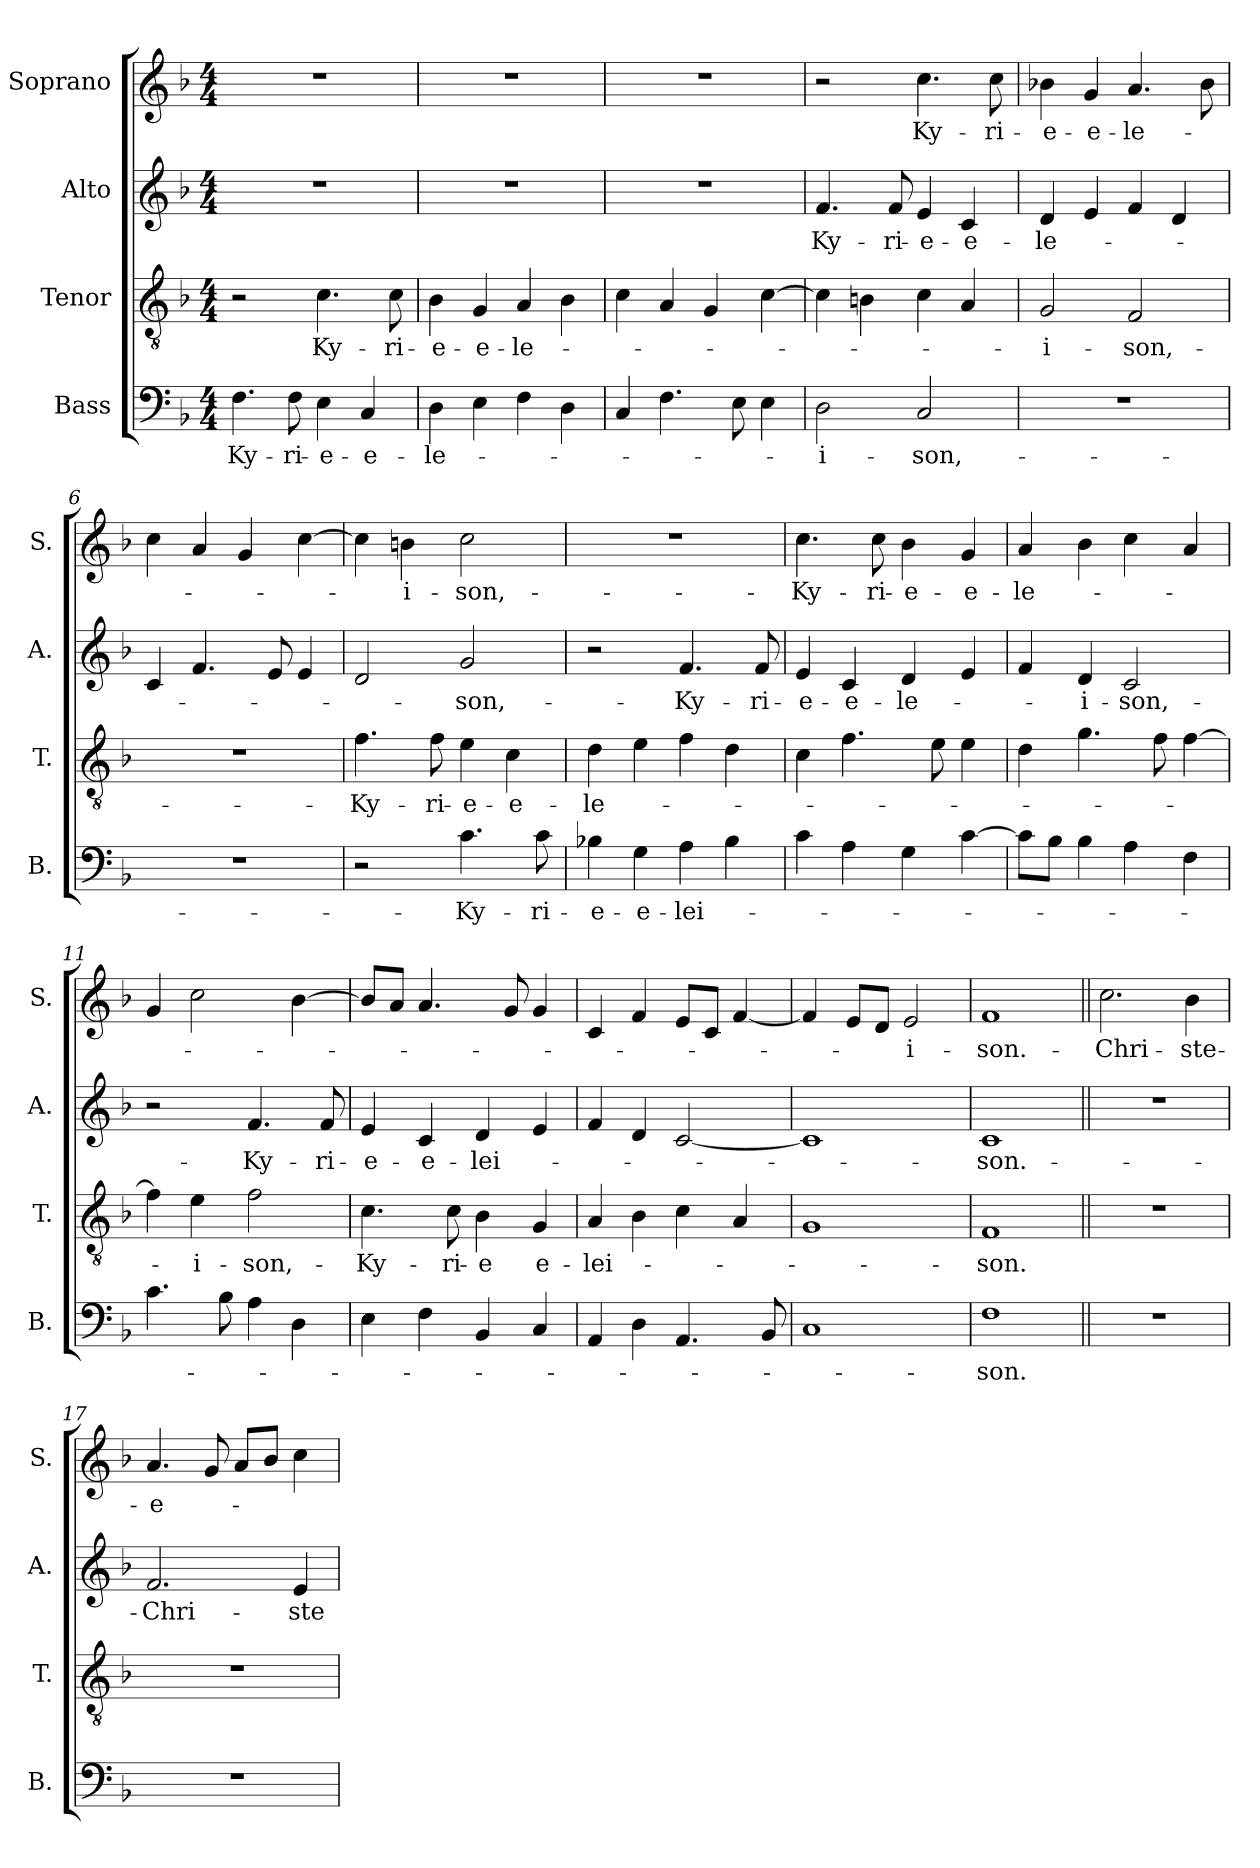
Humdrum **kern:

**kern	**text	**kern	**text	**kern	**text	**kern	**text
*part4	*part4	*part3	*part3	*part2	*part2	*part1	*part1
*staff4	*staff4	*staff3	*staff3	*staff2	*staff2	*staff1	*staff1
*I"Bass	*	*I"Tenor	*	*I"Alto	*	*I"Soprano	*
*I'B.	*	*I'T.	*	*I'A.	*	*I'S.	*
*clefF4	*	*clefGv2	*	*clefG2	*	*clefG2	*
*	*	*ITrd7c12	*	*	*	*	*
*k[b-]	*	*k[b-]	*	*k[b-]	*	*k[b-]	*
*F:	*	*F:	*	*F:	*	*F:	*
*M4/4	*	*M4/4	*	*M4/4	*	*M4/4	*
*MM80	*	*MM80	*	*MM80	*	*MM80	*
=1	=1	=1	=1	=1	=1	=1	=1
!	!LO:LY:b	!	!	!	!	!	!
4.F\	Ky-	2r	.	1r	.	1r	.
!	!LO:LY:b	!	!	!	!	!	!
8F\	-ri-	.	.	.	.	.	.
!	!LO:LY:b	!	!LO:LY:b	!	!	!	!
4E\	-e-	4.C\	Ky-	.	.	.	.
!	!LO:LY:b	!	!	!	!	!	!
4C/	-e-	.	.	.	.	.	.
!	!	!	!LO:LY:b	!	!	!	!
.	.	8C\	-ri-	.	.	.	.
=2	=2	=2	=2	=2	=2	=2	=2
!	!LO:LY:b	!	!LO:LY:b	!	!	!	!
4D\	-le-	4BB-\	-e-	1r	.	1r	.
!	!	!	!LO:LY:b	!	!	!	!
4E\	.	4GG/	-e-	.	.	.	.
!	!	!	!LO:LY:b	!	!	!	!
4F\	.	4AA/	-le-	.	.	.	.
4D\	.	4BB-\	.	.	.	.	.
=3	=3	=3	=3	=3	=3	=3	=3
4C/	.	4C\	.	1r	.	1r	.
4.F\	.	4AA/	.	.	.	.	.
.	.	4GG/	.	.	.	.	.
8E\	.	.	.	.	.	.	.
4E\	.	[4C\	.	.	.	.	.
=4	=4	=4	=4	=4	=4	=4	=4
!	!LO:LY:b	!	!	!	!LO:LY:b	!	!
2D\	-i-	4C\]	.	4.f/	Ky-	2r	.
.	.	4BBn\	.	.	.	.	.
!	!	!	!	!	!LO:LY:b	!	!
.	.	.	.	8f/	-ri-	.	.
!	!LO:LY:b	!	!	!	!LO:LY:b	!	!LO:LY:b
2C/	-son,-	4C\	.	4e/	-e-	4.cc\	Ky-
!	!	!	!	!	!LO:LY:b	!	!
.	.	4AA/	.	4c/	-e-	.	.
!	!	!	!	!	!	!	!LO:LY:b
.	.	.	.	.	.	8cc\	-ri-
=5	=5	=5	=5	=5	=5	=5	=5
!	!	!	!LO:LY:b	!	!LO:LY:b	!	!LO:LY:b
1r	.	2GG/	-i-	4d/	-le-	4b-X\	-e-
!	!	!	!	!	!	!	!LO:LY:b
.	.	.	.	4e/	.	4g/	-e-
!	!	!	!LO:LY:b	!	!	!	!LO:LY:b
.	.	2FF/	-son,-	4f/	.	4.a/	-le-
.	.	.	.	4d/	.	.	.
.	.	.	.	.	.	8b-\	.
!!LO:LB:g=z
=6	=6	=6	=6	=6	=6	=6	=6
1r	.	1r	.	4c/	.	4cc\	.
.	.	.	.	4.f/	.	4a/	.
.	.	.	.	.	.	4g/	.
.	.	.	.	8e/	.	.	.
.	.	.	.	4e/	.	[4cc\	.
=7	=7	=7	=7	=7	=7	=7	=7
!	!	!	!LO:LY:b	!	!	!	!
2r	.	4.F\	-Ky-	2d/	.	4cc\]	.
!	!	!	!	!	!	!	!LO:LY:b
.	.	.	.	.	.	4bn\	-i-
!	!	!	!LO:LY:b	!	!	!	!
.	.	8F\	-ri-	.	.	.	.
!	!LO:LY:b	!	!LO:LY:b	!	!LO:LY:b	!	!LO:LY:b
4.c\	-Ky-	4E\	-e-	2g/	-son,-	2cc\	-son,-
!	!	!	!LO:LY:b	!	!	!	!
.	.	4C\	-e-	.	.	.	.
!	!LO:LY:b	!	!	!	!	!	!
8c\	-ri--	.	.	.	.	.	.
=8	=8	=8	=8	=8	=8	=8	=8
!	!LO:LY:b	!	!LO:LY:b	!	!	!	!
4B-X\	-e-	4D\	-le-	2r	.	1r	.
!	!LO:LY:b	!	!	!	!	!	!
4G\	-e-	4E\	.	.	.	.	.
!	!LO:LY:b	!	!	!	!LO:LY:b	!	!
4A\	-lei-	4F\	.	4.f/	-Ky-	.	.
4B-\	.	4D\	.	.	.	.	.
!	!	!	!	!	!LO:LY:b	!	!
.	.	.	.	8f/	-ri-	.	.
=9	=9	=9	=9	=9	=9	=9	=9
!	!	!	!	!	!LO:LY:b	!	!LO:LY:b
4c\	.	4C\	.	4e/	-e-	4.cc\	-Ky-
!	!	!	!	!	!LO:LY:b	!	!
4A\	.	4.F\	.	4c/	-e-	.	.
!	!	!	!	!	!	!	!LO:LY:b
.	.	.	.	.	.	8cc\	-ri-
!	!	!	!	!	!LO:LY:b	!	!LO:LY:b
4G\	.	.	.	4d/	-le-	4b-\	-e-
.	.	8E\	.	.	.	.	.
!	!	!	!	!	!	!	!LO:LY:b
[4c\	.	4E\	.	4e/	.	4g/	-e-
=10	=10	=10	=10	=10	=10	=10	=10
!	!	!	!	!	!	!	!LO:LY:b
8c\L]	.	4D\	.	4f/	.	4a/	-le-
8B-\J	.	.	.	.	.	.	.
!	!	!	!	!	!LO:LY:b	!	!
4B-\	.	4.G\	.	4d/	-i-	4b-\	.
!	!	!	!	!	!LO:LY:b	!	!
4A\	.	.	.	2c/	-son,-	4cc\	.
.	.	8F\	.	.	.	.	.
4F\	.	[4F\	.	.	.	4a/	.
!!LO:LB:g=z
=11	=11	=11	=11	=11	=11	=11	=11
4.c\	.	4F\]	.	2r	.	4g/	.
!	!	!	!LO:LY:b	!	!	!	!
.	.	4E\	-i-	.	.	2cc\	.
8B-\	.	.	.	.	.	.	.
!	!	!	!LO:LY:b	!	!LO:LY:b	!	!
4A\	.	2F\	-son,-	4.f/	-Ky-	.	.
4D\	.	.	.	.	.	[4b-\	.
!	!	!	!	!	!LO:LY:b	!	!
.	.	.	.	8f/	-ri-	.	.
=12	=12	=12	=12	=12	=12	=12	=12
!	!	!	!LO:LY:b	!	!LO:LY:b	!	!
4E\	.	4.C\	-Ky-	4e/	-e-	8b-/L]	.
.	.	.	.	.	.	8a/J	.
!	!	!	!	!	!LO:LY:b	!	!
4F\	.	.	.	4c/	-e-	4.a/	.
!	!	!	!LO:LY:b	!	!	!	!
.	.	8C\	-ri-	.	.	.	.
!	!	!	!LO:LY:b	!	!LO:LY:b	!	!
4BB-/	.	4BB-\	-e	4d/	-lei-	.	.
.	.	.	.	.	.	8g/	.
!	!	!	!LO:LY:b	!	!	!	!
4C/	.	4GG/	e-	4e/	.	4g/	.
=13	=13	=13	=13	=13	=13	=13	=13
!	!	!	!LO:LY:b	!	!	!	!
4AA/	.	4AA/	-lei-	4f/	.	4c/	.
4D\	.	4BB-\	.	4d/	.	4f/	.
4.AA/	.	4C\	.	[2c/	.	8e/L	.
.	.	.	.	.	.	8c/J	.
.	.	4AA/	.	.	.	[4f/	.
8BB-/	.	.	.	.	.	.	.
=14	=14	=14	=14	=14	=14	=14	=14
1C	.	1GG	.	1c]	.	4f/]	.
.	.	.	.	.	.	8e/L	.
.	.	.	.	.	.	8d/J	.
!	!	!	!	!	!	!	!LO:LY:b
.	.	.	.	.	.	2e/	-i-
=15	=15	=15	=15	=15	=15	=15	=15
!	!LO:LY:b	!	!LO:LY:b	!	!LO:LY:b	!	!LO:LY:b
1F	-son.-	1FF	-son.-	1c	-son.-	1f	-son.-
!!LO:PB:g=z
=16||	=16||	=16||	=16||	=16||	=16||	=16||	=16||
!	!	!	!	!	!	!	!LO:LY:b
1r	.	1r	.	1r	.	2.cc\	-Chri-
!	!	!	!	!	!	!	!LO:LY:b
.	.	.	.	.	.	4b-\	-ste-
=17	=17	=17	=17	=17	=17	=17	=17
!	!	!	!	!	!LO:LY:b	!	!LO:LY:b
1r	.	1r	.	2.f/	-Chri-	4.a/	-e-
.	.	.	.	.	.	8g/	.
.	.	.	.	.	.	8a/L	.
.	.	.	.	.	.	8b-/J	.
!	!	!	!	!	!LO:LY:b	!	!
.	.	.	.	4e/	-ste-	4cc\	.
=	=	=	=	=	=	=	=
*-	*-	*-	*-	*-	*-	*-	*-
